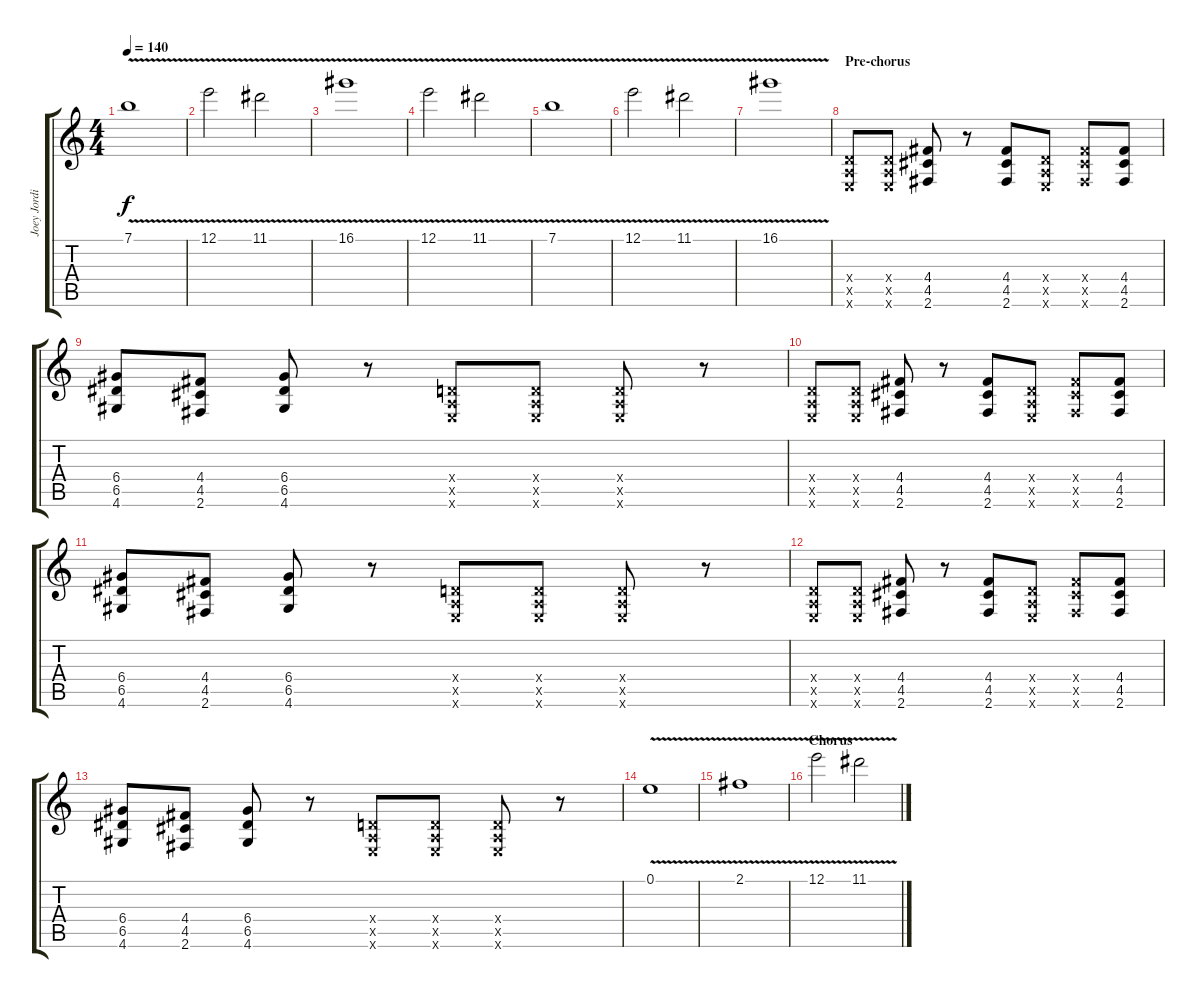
\track ("Joey Jordisson" "Joey Jordi") {instrument distortionguitar}
\staff {score tabs}
\tuning (E4 B3 G3 D3 A2 E2) {hide}
\ts (4 4)
\tempo 140
\clef g2
\ks c
7.1{v}.1{dy f} |
12.1{v}.2 11.1{v}.2 |
16.1{v}.1 |
12.1{v}.2 11.1{v}.2 |
7.1{v}.1 |
12.1{v}.2 11.1{v}.2 |
16.1{v}.1 |
\section ("" "Pre-chorus")
(0.4{x} 0.5{x} 0.6{x}).8 (0.4{x} 0.5{x} 0.6{x}).8 (4.4 4.5 2.6).8 r.8 (4.4 4.5 2.6).8 (0.4{x} 0.5{x} 0.6{x}).8 (4.4{x} 4.5{x} 2.6{x}).8 (4.4 4.5 2.6).8 |
(6.4 6.5 4.6).8 (4.4 4.5 2.6).8 (6.4 6.5 4.6).8 r.8 (0.4{x} 0.5{x} 0.6{x}).8 (0.4{x} 0.5{x} 0.6{x}).8 (0.4{x} 0.5{x} 0.6{x}).8 r.8 |
(0.4{x} 0.5{x} 0.6{x}).8 (0.4{x} 0.5{x} 0.6{x}).8 (4.4 4.5 2.6).8 r.8 (4.4 4.5 2.6).8 (0.4{x} 0.5{x} 0.6{x}).8 (4.4{x} 4.5{x} 2.6{x}).8 (4.4 4.5 2.6).8 |
(6.4 6.5 4.6).8 (4.4 4.5 2.6).8 (6.4 6.5 4.6).8 r.8 (0.4{x} 0.5{x} 0.6{x}).8 (0.4{x} 0.5{x} 0.6{x}).8 (0.4{x} 0.5{x} 0.6{x}).8 r.8 |
(0.4{x} 0.5{x} 0.6{x}).8 (0.4{x} 0.5{x} 0.6{x}).8 (4.4 4.5 2.6).8 r.8 (4.4 4.5 2.6).8 (0.4{x} 0.5{x} 0.6{x}).8 (4.4{x} 4.5{x} 2.6{x}).8 (4.4 4.5 2.6).8 |
(6.4 6.5 4.6).8 (4.4 4.5 2.6).8 (6.4 6.5 4.6).8 r.8 (0.4{x} 0.5{x} 0.6{x}).8 (0.4{x} 0.5{x} 0.6{x}).8 (0.4{x} 0.5{x} 0.6{x}).8 r.8 |
0.1{v}.1 |
2.1{v}.1 |
\section ("" "Chorus")
12.1{v}.2 11.1{v}.2
